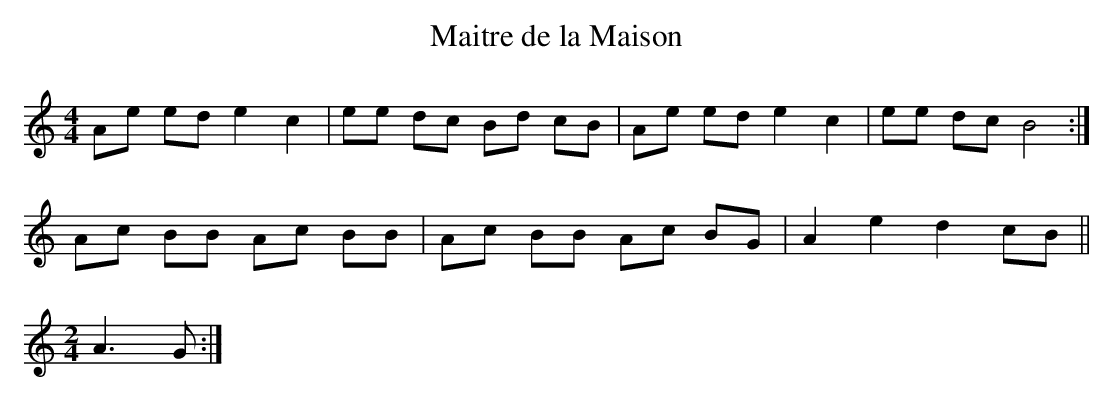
X:1
T:Maitre de la Maison
M:4/4
K:AMin
Ae ed e2c2|ee dc Bd cB|Ae ed e2c2|ee dc B4:|
Ac BB Ac BB|Ac BB Ac BG|A2e2d2cB||
M:2/4
A3G:|
